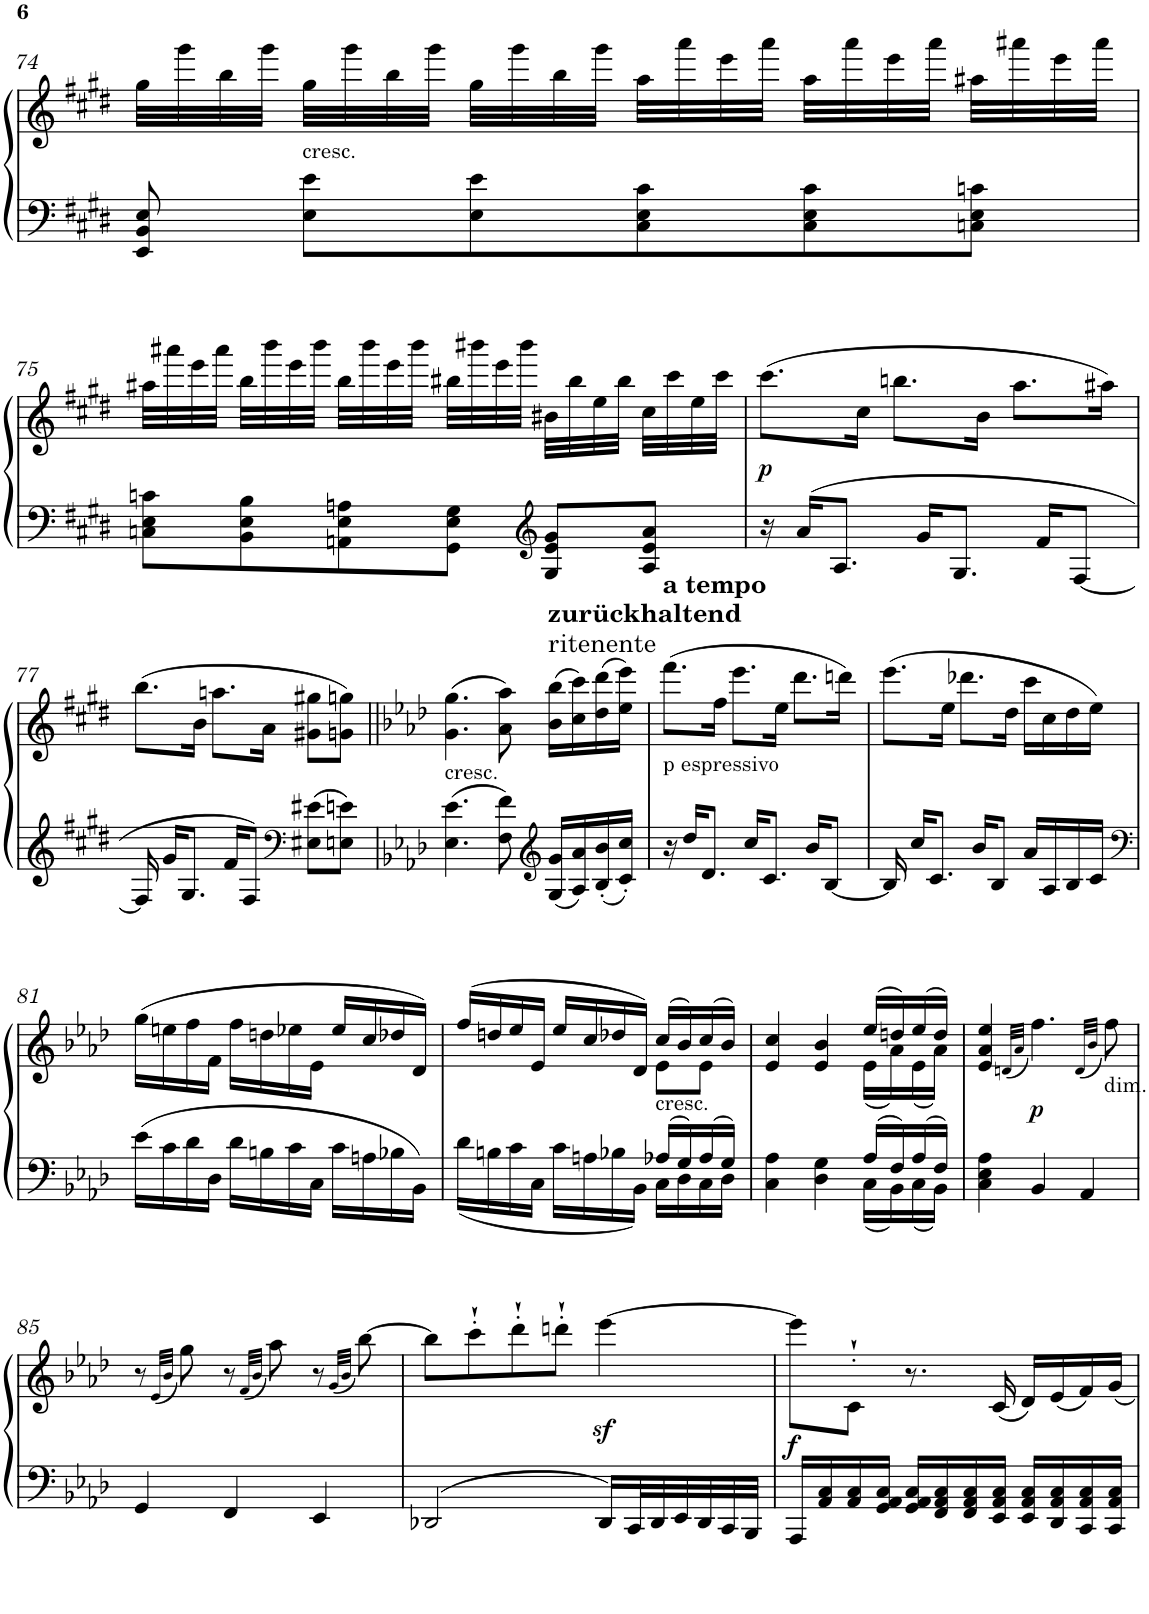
**kern	**kern	**dynam
*part1	*part1	*part1
*staff2	*staff1	*staff1/2
*I"Piano	*	*
*I'Pno	*	*
!!LO:PB:g=z
*clefF4	*clefG2	*
*k[f#c#g#d#]	*k[f#c#g#d#]	*
*E:	*E:	*
*M3/4	*M3/4	*
=74	=74	=74
8EE/ 8BB/ 8E/	32gg#\LLL	.
.	32ggg#\	.
.	32bb\	.
.	32ggg#\JJJ	.
!	!LO:TX:b:t=cresc.	!
8E\ 8e\L	32gg#\LLL	.
.	32ggg#\	.
.	32bb\	.
.	32ggg#\JJJ	.
8E\ 8e\	32gg#\LLL	.
.	32ggg#\	.
.	32bb\	.
.	32ggg#\JJJ	.
8C#\ 8E\ 8c#\	32aa\LLL	.
.	32aaa\	.
.	32eee\	.
.	32aaa\JJJ	.
8C#\ 8E\ 8c#\	32aa\LLL	.
.	32aaa\	.
.	32eee\	.
.	32aaa\JJJ	.
8Cn\ 8E\ 8cn\J	32aa#X\LLL	.
.	32aaa#X\	.
.	32eee\	.
.	32aaa#\JJJ	.
!!LO:LB:g=z
=75	=75	=75
8Cn\ 8E\ 8cn\L	32aa#X\LLL	.
.	32aaa#X\	.
.	32eee\	.
.	32aaa#\JJJ	.
8BB\ 8E\ 8B\	32bb\LLL	.
.	32bbb\	.
.	32eee\	.
.	32bbb\JJJ	.
8AAn\ 8E\ 8An\	32bb\LLL	.
.	32bbb\	.
.	32eee\	.
.	32bbb\JJJ	.
8GG#\ 8E\ 8G#\J	32bb#X\LLL	.
.	32bbb#X\	.
.	32eee\	.
.	32bbb#\JJJ	.
*clefG2	*	*
8G#/ 8e/ 8g#/L	32b#X\LLL	.
.	32bb#\	.
.	32ee\	.
.	32bb#\JJJ	.
8A/ 8e/ 8a/J	32cc#\LLL	.
.	32ccc#\	.
.	32ee\	.
.	32ccc#\JJJ	.
=76	=76	=76
!	!	!LO:DY:b
16r	(>8.ccc#\L	p
16a/KL	.	.
8.A/J	.	.
.	16cc#\Jk	.
.	8.bbn\L	.
16g#/KL	.	.
8.G#/J	.	.
.	16b\Jk	.
.	8.aa\L	.
16f#/KL	.	.
[8F#/J	.	.
.	16aa#X\Jk)	.
!!LO:LB:g=z
=77	=77	=77
16F#/]	(>8.bb\L	.
16g#/KL	.	.
8.G#/J	.	.
.	16b\Jk	.
.	8.aan\L	.
16f#/KL	.	.
8F#/J	.	.
.	16a\Jk	.
*clefF4	*	*
8E#X\ 8e#X\L	8g#X\ 8gg#X\L	.
8En\ 8en\J	8gn\ 8ggn\J)	.
=78||	=78||	=78||
*k[b-e-a-d-]	*k[b-e-a-d-]	*
*A-:	*A-:	*
!	!LO:TX:b:t=cresc.	!
4.E-\ 4.e-\	(>4.g\ 4.gg\	.
8F\ 8f\	8a-\ 8aa-\)	.
*clefG2	*	*
!	!LO:TX:a:B:t=zurückhaltend	!
!	!LO:TX:a:t=ritenente	!
16G/ 16g/LL	(>16b-\ 16bb-\LL	.
16A-/ 16a-/	16cc\ 16ccc\)	.
16B-/' 16b-/'	(>16dd-\ 16ddd-\	.
16c/' 16cc/'JJ	16ee-\ 16eee-\JJ)	.
=79	=79	=79
!	!LO:TX:a:B:t=a tempo	!
!	!LO:TX:b:t=p espressivo	!
16r	(>8.fff\L	.
16dd-/KL	.	.
8.d-/J	.	.
.	16ff\Jk	.
.	8.eee-\L	.
16cc/KL	.	.
8.c/J	.	.
.	16ee-\Jk	.
.	8.ddd-\L	.
16b-/KL	.	.
[8B-/J	.	.
.	16dddn\Jk)	.
=80	=80	=80
16B-/]	(>8.eee-\L	.
16cc/KL	.	.
8.c/J	.	.
.	16ee-\Jk	.
.	8.ddd-X\L	.
16b-/KL	.	.
8B-/J	.	.
.	16dd-\Jk	.
16a-/LL	16ccc\LL	.
16A-/	16cc\	.
16B-/	16dd-\	.
16c/JJ	16ee-\JJ)	.
!!LO:LB:g=z
=81	=81	=81
*clefF4	*	*
16e-\LL	(>16gg\LL	.
16c\	16een\	.
16d-\	16ff\	.
16D-\JJ	16f\JJ	.
16d-\LL	16ff\LL	.
16Bn\	16ddn\	.
16c\	16ee-X\	.
16C\JJ	16e-\JJ	.
16c\LL	16ee-/LL	.
16An\	16cc/	.
16B-X\	16dd-X/	.
16BB-\JJ	16d-/JJ)	.
=82	=82	=82
*^	*^	*
16d-\LL	2ryy	(>16ff/LL	2ryy	.
16Bn\	.	16ddn/	.	.
16c\	.	16ee-/	.	.
16C\JJ	.	16e-/JJ	.	.
16c\LL	.	16ee-/LL	.	.
16An\	.	16cc/	.	.
16B-X\	.	16dd-X/	.	.
16BB-\JJ	.	16d-/JJ)	.	.
!	!	!LO:TX:b:t=cresc.	!	!
16A-X/LL	16C\LL	(>16cc/LL	8e-\L	.
16G/	16D-\	16b-/)	.	.
16A-/	16C\	(>16cc/	8e-\J	.
16G/JJ	16D-\JJ	16b-/JJ)	.	.
=83	=83	=83	=83	=83
4C\ 4A-\	2ryy	4e-/ 4cc/	2ryy	.
4D-\ 4G\	.	4e-/ 4b-/	.	.
16A-/LL	16C\LL	(>16ee-/LL	(<16e-\LL	.
16F/	16BB-\	16ddn/)	16a-\)	.
16A-/	16C\	(>16ee-/	(<16e-\	.
16F/JJ	16BB-\JJ	16dd/JJ)	16a-\JJ)	.
*v	*v	*	*	*
*	*v	*v	*
=84	=84	=84
4C\ 4E-\ 4A-\	4e-/ 4a-/ 4ee-/	.
.	(<32qdn/LLL	.
.	32qa-/JJJ	.
!	!	!LO:DY:b
4BB-/	4.ff\)	p
4AA-/	.	.
.	(<32qd/LLL	.
.	32qb-/JJJ	.
!	!LO:TX:b:t=dim.	!
.	8ff\)	.
!!LO:LB:g=z
=85	=85	=85
4GG/	8r	.
.	(<32qe-/LLL	.
.	32qb-/JJJ	.
.	8gg\)	.
4FF/	8r	.
.	(<32qf/LLL	.
.	32qb-/JJJ	.
.	8aa-\)	.
4EE-/	8r	.
.	(<32qg/LLL	.
.	32qb-/JJJ	.
.	[8bb-\)	.
=86	=86	=86
*^	*	*
2DD-X/	2ryy	8bb-\L]	.
.	.	8ccc'`\	.
.	.	8ddd-'`\	.
.	.	8dddn'`\J	.
16DD-/LL	16DD-	[4eee-z<\	.
32CC/L	8.ryy	.	.
32DD-/	.	.	.
32EE-/	.	.	.
32DD-/	.	.	.
32CC/	.	.	.
32BBB-/JJJ	.	.	.
*v	*v	*	*
=87	=87	=87
!	!	!LO:DY:b
16AAA-/LL	8eee-\L]	f
16AA-/ 16C/	.	.
16AA-/ 16C/	8c'`\J	.
16GG/ 16AA-/ 16C/JJ	.	.
16GG/ 16AA-/ 16C/LL	8.r	.
16FF/ 16AA-/ 16C/	.	.
16FF/ 16AA-/ 16C/	.	.
16EE-/ 16AA-/ 16C/JJ	(<16c/	.
16EE-/ 16AA-/ 16C/LL	16d-/LL)	.
16DD-/ 16AA-/ 16C/	(<16e-/	.
16CC/ 16AA-/ 16C/	16f/)	.
16CC/ 16AA-/ 16C/JJ	16g/JJ	.
=	=	=
*-	*-	*-
